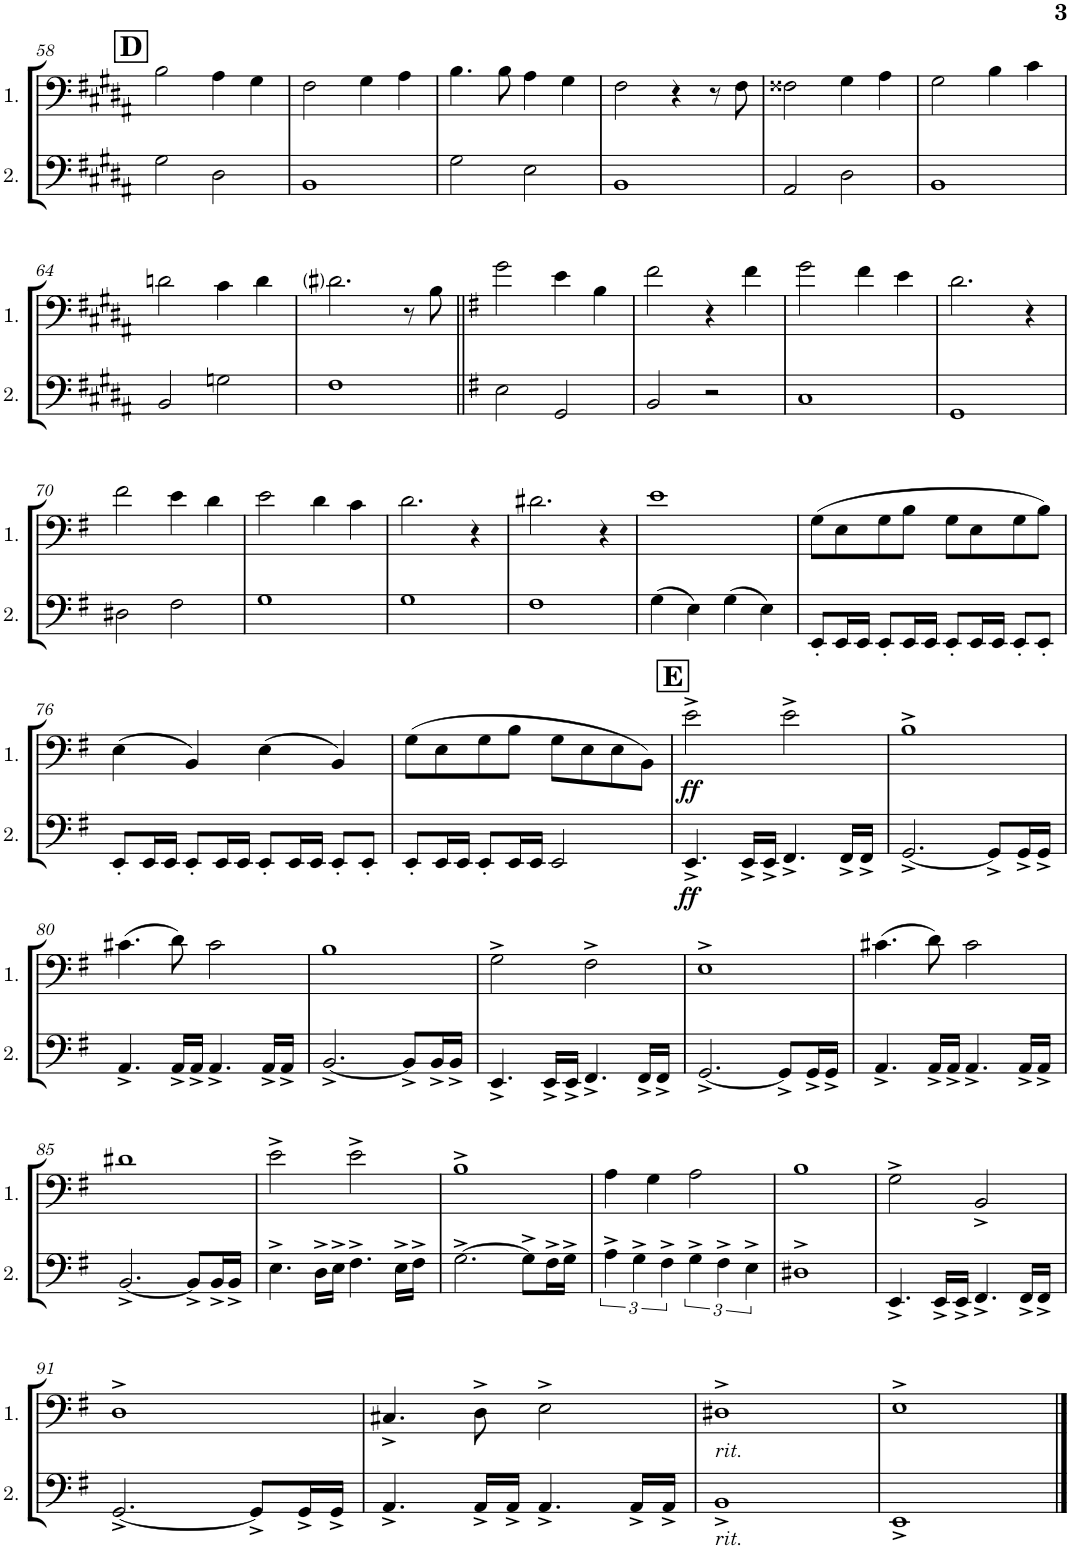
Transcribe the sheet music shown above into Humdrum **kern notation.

**kern	**dynam	**kern	**dynam
*part2	*part2	*part1	*part1
*staff2	*staff2	*staff1	*staff1
*I"Cello 2	*	*I"Cello 1	*
!!LO:PB:g=z
*clefF4	*	*clefF4	*
*k[f#c#g#d#a#]	*	*k[f#c#g#d#a#]	*
*M4/4	*	*M4/4	*
!!LO:REH:place=s1:a:B:cj:fs=14:t=D
=58	=58	=58	=58
2G#\	.	2B\	.
2D#\	.	4A#\	.
.	.	4G#\	.
=59	=59	=59	=59
1BB	.	2F#\	.
.	.	4G#\	.
.	.	4A#\	.
=60	=60	=60	=60
2G#\	.	4.B\	.
.	.	8B\	.
2E\	.	4A#\	.
.	.	4G#\	.
=61	=61	=61	=61
1BB	.	2F#\	.
.	.	4r	.
.	.	8r	.
.	.	8F#\	.
=62	=62	=62	=62
2AA#/	.	2F##X\	.
2D#\	.	4G#\	.
.	.	4A#\	.
=63	=63	=63	=63
1BB	.	2G#\	.
.	.	4B\	.
.	.	4c#\	.
!!LO:LB:g=z
=64	=64	=64	=64
2BB/	.	2dn\	.
2Gn\	.	4c#\	.
.	.	4d\	.
=65	=65	=65	=65
1F#	.	2.d#i\	.
.	.	8r	.
.	.	8B\	.
=66||	=66||	=66||	=66||
*k[f#]	*	*k[f#]	*
2E\	.	2g\	.
2GG/	.	4e\	.
.	.	4B\	.
=67	=67	=67	=67
2BB/	.	2f#\	.
2r	.	4r	.
.	.	4f#\	.
=68	=68	=68	=68
1C	.	2g\	.
.	.	4f#\	.
.	.	4e\	.
=69	=69	=69	=69
1GG	.	2.d\	.
.	.	4r	.
!!LO:LB:g=z
=70	=70	=70	=70
2D#X\	.	2f#\	.
2F#\	.	4e\	.
.	.	4d\	.
=71	=71	=71	=71
1G	.	2e\	.
.	.	4d\	.
.	.	4c\	.
=72	=72	=72	=72
1G	.	2.d\	.
.	.	4r	.
=73	=73	=73	=73
1F#	.	2.d#X\	.
.	.	4r	.
=74	=74	=74	=74
(4G\	.	1e	.
4E\)	.	.	.
(4G\	.	.	.
4E\)	.	.	.
=75	=75	=75	=75
8EE'/L	.	(8G\L	.
16EE/L	.	8E\	.
16EE/JJ	.	.	.
8EE'/L	.	8G\	.
16EE/L	.	8B\J	.
16EE/JJ	.	.	.
8EE'/L	.	8G\L	.
16EE/L	.	8E\	.
16EE/JJ	.	.	.
8EE'/L	.	8G\	.
8EE'/J	.	8B\J)	.
!!LO:LB:g=z
=76	=76	=76	=76
8EE'/L	.	(4E\	.
16EE/L	.	.	.
16EE/JJ	.	.	.
8EE'/L	.	4BB/)	.
16EE/L	.	.	.
16EE/JJ	.	.	.
8EE'/L	.	(4E\	.
16EE/L	.	.	.
16EE/JJ	.	.	.
8EE'/L	.	4BB/)	.
8EE'/J	.	.	.
=77	=77	=77	=77
8EE'/L	.	(8G\L	.
16EE/L	.	8E\	.
16EE/JJ	.	.	.
8EE'/L	.	8G\	.
16EE/L	.	8B\J	.
16EE/JJ	.	.	.
2EE/	.	8G\L	.
.	.	8E\	.
.	.	8E\	.
.	.	8BB\J)	.
!!LO:REH:place=s1:a:B:cj:fs=14:t=E
=78	=78	=78	=78
!	!LO:DY:b	!	!LO:DY:b
4.EE^/	ff	2e^\	ff
16EE^/LL	.	.	.
16EE^/JJ	.	.	.
4.FF#^/	.	2e^\	.
16FF#^/LL	.	.	.
16FF#^/JJ	.	.	.
=79	=79	=79	=79
[2.GG^/	.	1B^	.
8GG^/L]	.	.	.
16GG^/L	.	.	.
16GG^/JJ	.	.	.
!!LO:LB:g=z
=80	=80	=80	=80
4.AA^/	.	(4.c#X\	.
16AA^/LL	.	8d\)	.
16AA^/JJ	.	.	.
4.AA^/	.	2c#\	.
16AA^/LL	.	.	.
16AA^/JJ	.	.	.
=81	=81	=81	=81
[2.BB^/	.	1B	.
8BB^/L]	.	.	.
16BB^/L	.	.	.
16BB^/JJ	.	.	.
=82	=82	=82	=82
4.EE^/	.	2G^\	.
16EE^/LL	.	.	.
16EE^/JJ	.	.	.
4.FF#^/	.	2F#^\	.
16FF#^/LL	.	.	.
16FF#^/JJ	.	.	.
=83	=83	=83	=83
[2.GG^/	.	1E^	.
8GG^/L]	.	.	.
16GG^/L	.	.	.
16GG^/JJ	.	.	.
=84	=84	=84	=84
4.AA^/	.	(4.c#X\	.
16AA^/LL	.	8d\)	.
16AA^/JJ	.	.	.
4.AA^/	.	2c#\	.
16AA^/LL	.	.	.
16AA^/JJ	.	.	.
!!LO:LB:g=z
=85	=85	=85	=85
[2.BB^/	.	1d#X	.
8BB^/L]	.	.	.
16BB^/L	.	.	.
16BB^/JJ	.	.	.
=86	=86	=86	=86
4.E^\	.	2e^\	.
16D^\LL	.	.	.
16E^\JJ	.	.	.
4.F#^\	.	2e^\	.
16E^\LL	.	.	.
16F#^\JJ	.	.	.
=87	=87	=87	=87
[2.G^\	.	1B^	.
8G^\L]	.	.	.
16F#^\L	.	.	.
16G^\JJ	.	.	.
=88	=88	=88	=88
6A^\	.	4A\	.
6G^\	.	.	.
.	.	4G\	.
6F#^\	.	.	.
6G^\	.	2A\	.
6F#^\	.	.	.
6E^\	.	.	.
=89	=89	=89	=89
1D#X^	.	1B	.
=90	=90	=90	=90
4.EE^/	.	2G^\	.
16EE^/LL	.	.	.
16EE^/JJ	.	.	.
4.FF#^/	.	2BB^/	.
16FF#^/LL	.	.	.
16FF#^/JJ	.	.	.
!!LO:LB:g=z
=91	=91	=91	=91
[2.GG^/	.	1D^	.
8GG^/L]	.	.	.
16GG^/L	.	.	.
16GG^/JJ	.	.	.
=92	=92	=92	=92
4.AA^/	.	4.C#X^/	.
16AA^/LL	.	8D^\	.
16AA^/JJ	.	.	.
4.AA^/	.	2E^\	.
16AA^/LL	.	.	.
16AA^/JJ	.	.	.
=93	=93	=93	=93
!	!	!LO:TX:b:i:t=rit.	!
!LO:TX:b:i:t=rit.	!	!	!
1BB^	.	1D#X^	.
=94	=94	=94	=94
1EE^	.	1E^	.
==	==	==	==
*-	*-	*-	*-
